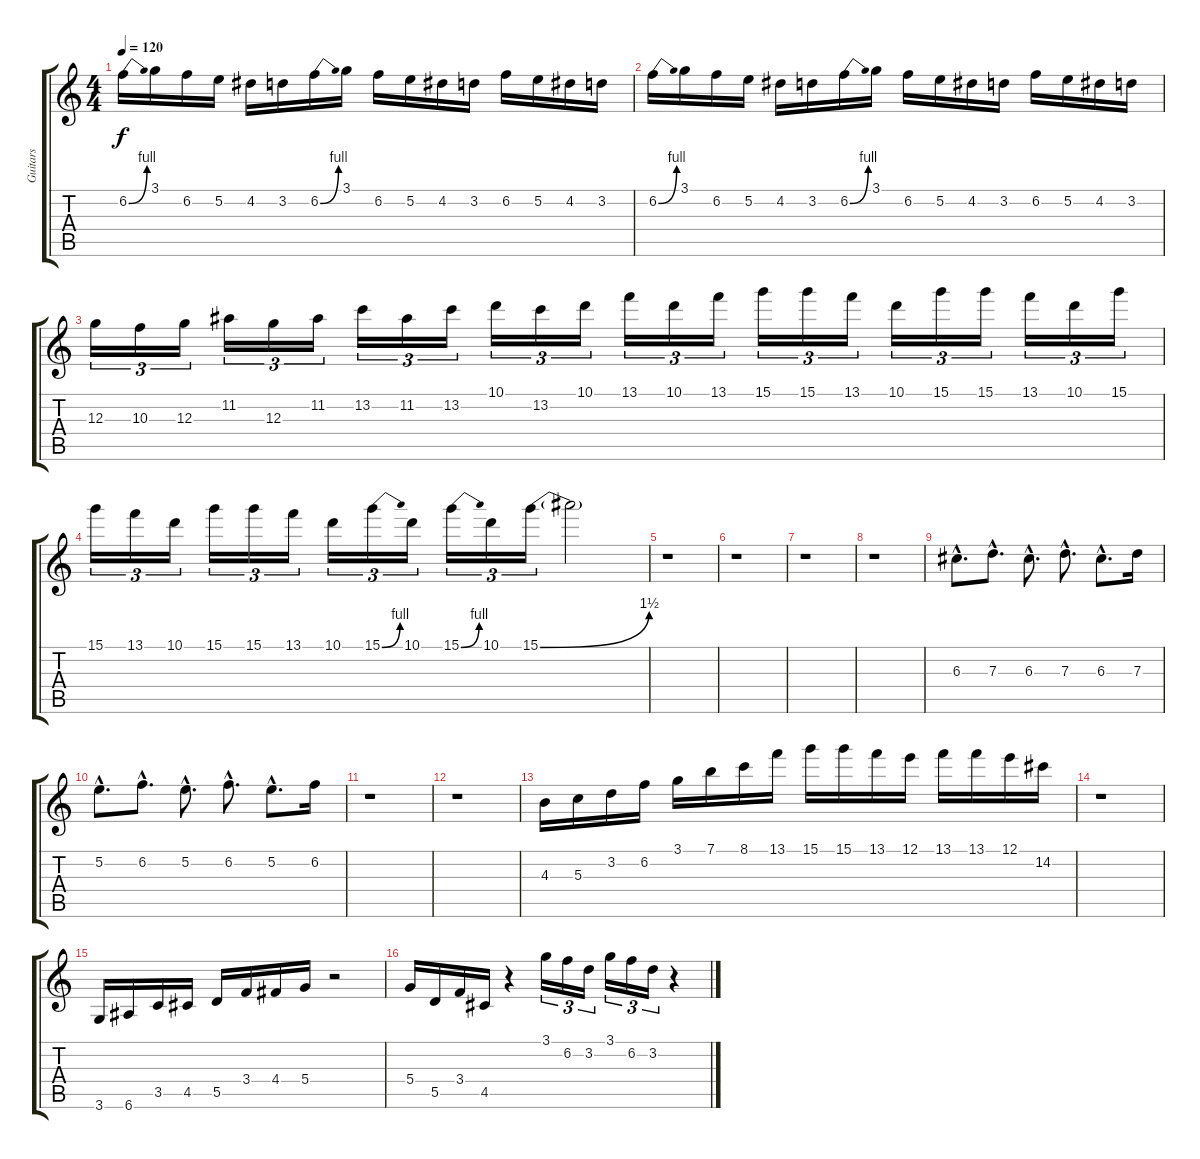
\track ("Guitars" "Guitars") {instrument electricguitarclean}
\staff {score tabs}
\tuning (E4 B3 G3 D3 A2 E2) {hide}
\ts (4 4)
\tempo 120
\clef g2
\ks c
6.2{be (bend 0 0 60 4)}.16{dy f instrument distortionguitar} 3.1.16 6.2.16 5.2.16 4.2.16 3.2.16 6.2{be (bend 0 0 60 4)}.16 3.1.16 6.2.16 5.2.16 4.2.16 3.2.16 6.2.16 5.2.16 4.2.16 3.2.16 |
6.2{be (bend 0 0 60 4)}.16 3.1.16 6.2.16 5.2.16 4.2.16 3.2.16 6.2{be (bend 0 0 60 4)}.16 3.1.16 6.2.16 5.2.16 4.2.16 3.2.16 6.2.16 5.2.16 4.2.16 3.2.16 |
12.3.16{tu (3 2)} 10.3.16{tu (3 2)} 12.3.16{tu (3 2)} 11.2.16{tu (3 2)} 12.3.16{tu (3 2)} 11.2.16{tu (3 2)} 13.2.16{tu (3 2)} 11.2.16{tu (3 2)} 13.2.16{tu (3 2)} 10.1.16{tu (3 2)} 13.2.16{tu (3 2)} 10.1.16{tu (3 2)} 13.1.16{tu (3 2)} 10.1.16{tu (3 2)} 13.1.16{tu (3 2)} 15.1.16{tu (3 2)} 15.1.16{tu (3 2)} 13.1.16{tu (3 2)} 10.1.16{tu (3 2)} 15.1.16{tu (3 2)} 15.1.16{tu (3 2)} 13.1.16{tu (3 2)} 10.1.16{tu (3 2)} 15.1.16{tu (3 2)} |
15.1.16{tu (3 2)} 13.1.16{tu (3 2)} 10.1.16{tu (3 2)} 15.1.16{tu (3 2)} 15.1.16{tu (3 2)} 13.1.16{tu (3 2)} 10.1.16{tu (3 2)} 15.1{be (bend 0 0 60 4)}.16{tu (3 2)} 10.1.16{tu (3 2)} 15.1{be (bend 0 0 60 4)}.16{tu (3 2)} 10.1.16{tu (3 2)} 15.1{be (bend 0 0 60 6)}.16{tu (3 2)} 15.1{t}.2 |
r.1 |
r.1 |
r.1 |
r.1 |
6.3{hac}.8{d} 7.3{hac}.8{d} 6.3{hac}.8{d} 7.3{hac}.8{d} 6.3{hac}.8{d} 7.3.16 |
5.2{hac}.8{d} 6.2{hac}.8{d} 5.2{hac}.8{d} 6.2{hac}.8{d} 5.2{hac}.8{d} 6.2.16 |
r.1 |
r.1 |
4.3.16 5.3.16 3.2.16 6.2.16 3.1.16 7.1.16 8.1.16 13.1.16 15.1.16 15.1.16 13.1.16 12.1.16 13.1.16 13.1.16 12.1.16 14.2.16 |
r.1 |
3.6.16 6.6.16 3.5.16 4.5.16 5.5.16 3.4.16 4.4.16 5.4.16 r.2 |
5.4.16 5.5.16 3.4.16 4.5.16 r.4 3.1.16{tu (3 2)} 6.2.16{tu (3 2)} 3.2.16{tu (3 2)} 3.1.16{tu (3 2)} 6.2.16{tu (3 2)} 3.2.16{tu (3 2)} r.4
